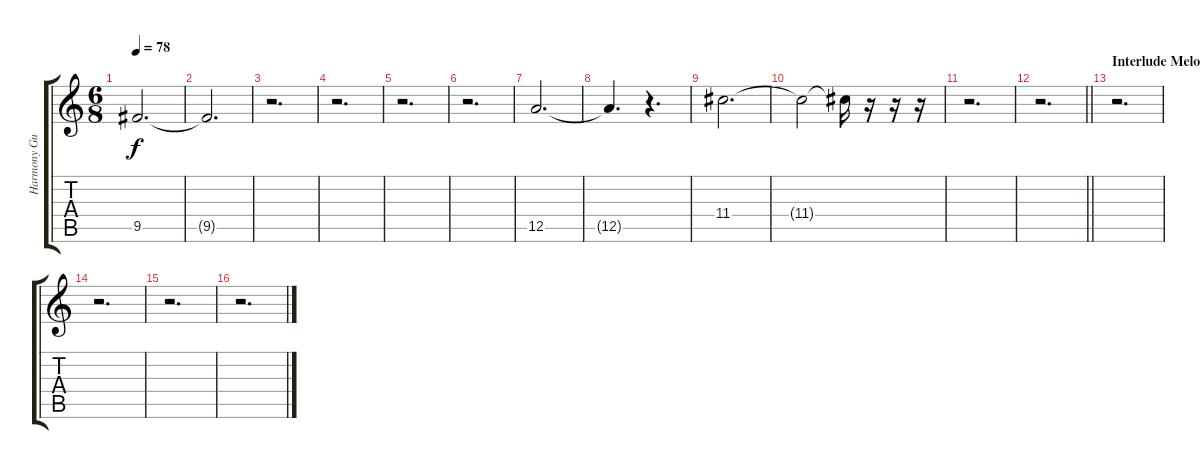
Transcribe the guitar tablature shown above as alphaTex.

\track ("Harmony Guitar" "Harmony Gu") {instrument distortionguitar}
\staff {score tabs}
\tuning (E4 B3 G3 D3 A2 E2) {hide}
\ts (6 8)
\tempo 78
\clef g2
\ks c
9.5.2{d dy f} |
9.5{t}.2{d} |
r.2{d} |
r.2{d} |
r.2{d} |
r.2{d} |
12.5.2{d} |
12.5{t}.4{d} r.4{d} |
11.4.2{d} |
11.4{t}.2 11.4{t}.16 r.16 r.16 r.16 |
r.2{d} |
\barLineRight lightlight
r.2{d} |
\section ("" "Interlude Melody")
r.2{d} |
r.2{d} |
r.2{d} |
r.2{d}
